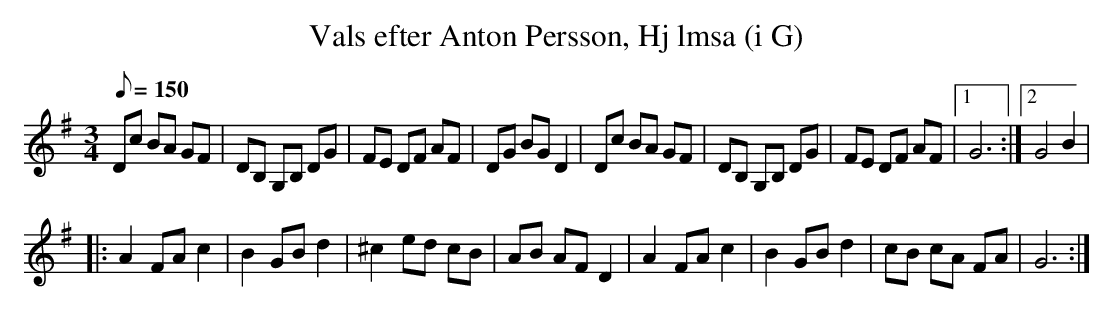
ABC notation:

X:1
T:Vals efter Anton Persson, Hj lmsa (i G)
M:3/4
L:1/8
Q:150
K:G
O:Blekinge
Dc BA GF | DB, G,B, DG | FE DF AF | DG BG D2 | Dc BA GF | DB, G,B, DG | FE DF AF |1 G6 :|2 G4 B2 |
|: A2 FA c2 | B2 GB d2 | ^c2 ed cB | AB AF D2 | A2 FA c2 | B2 GB d2 | cB cA FA | G6 :|
